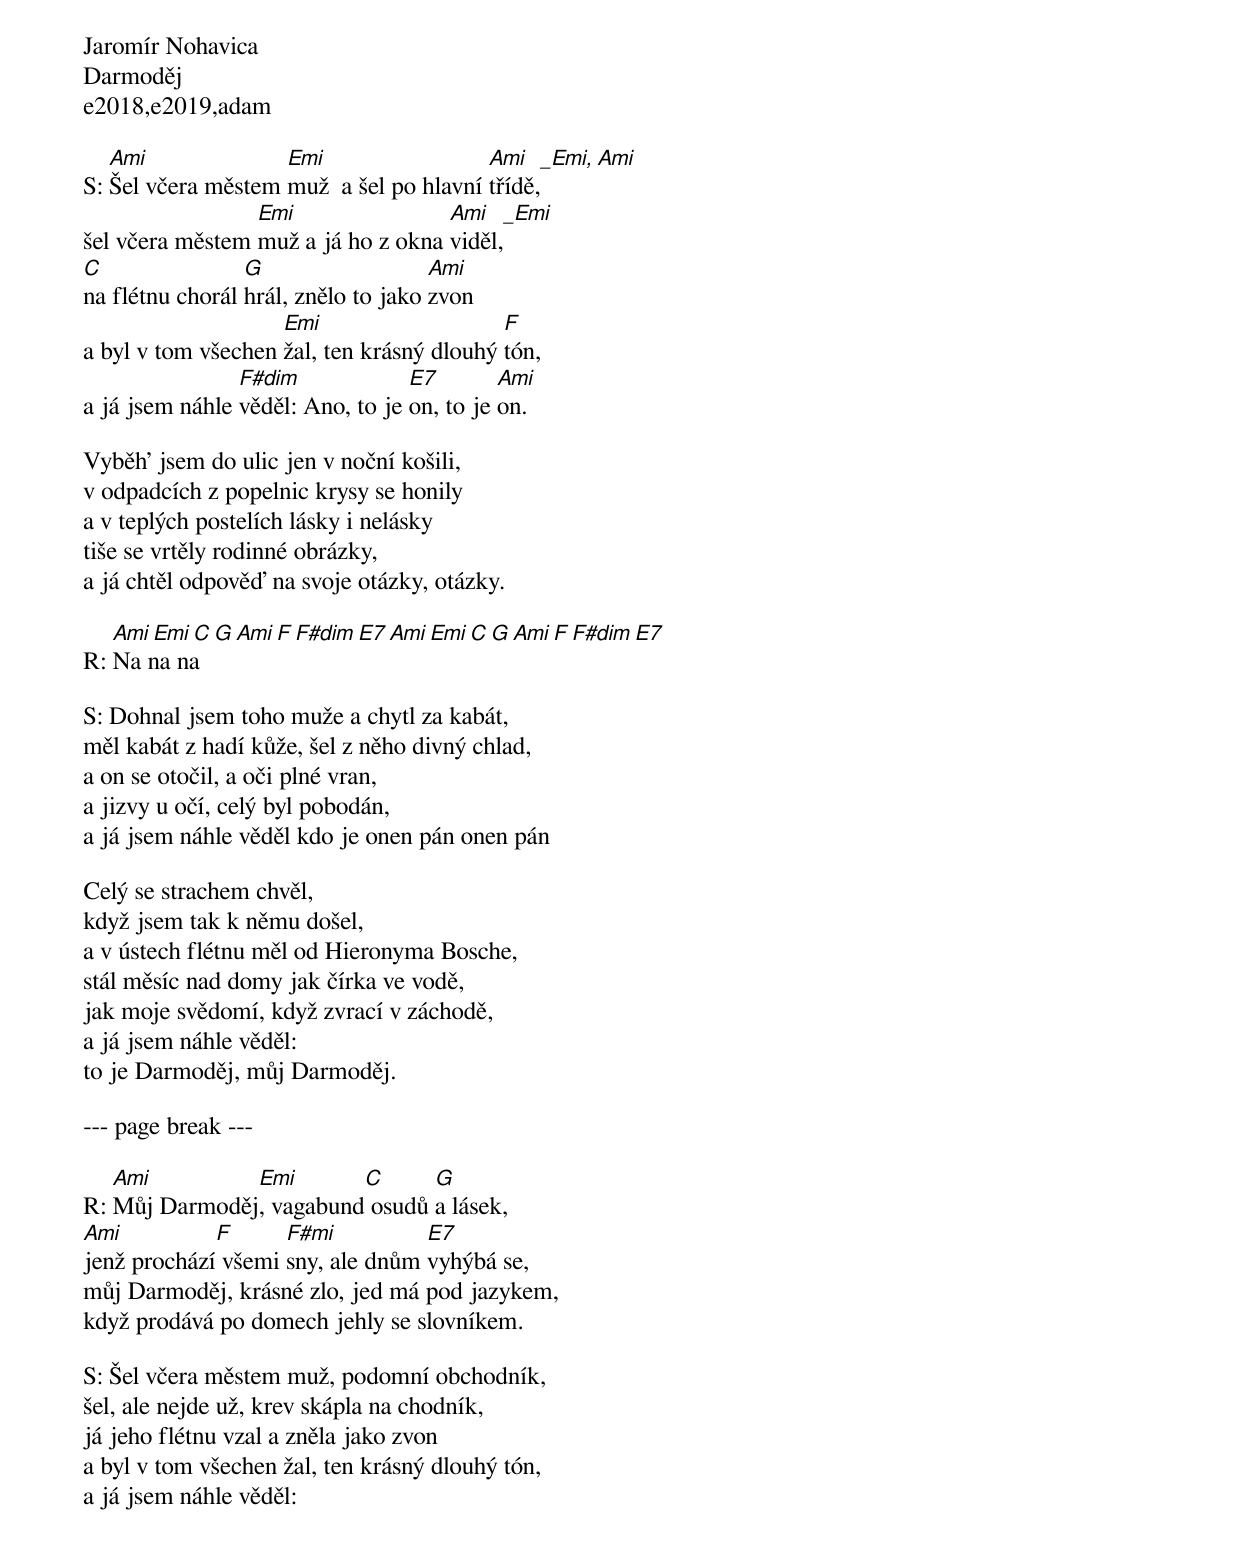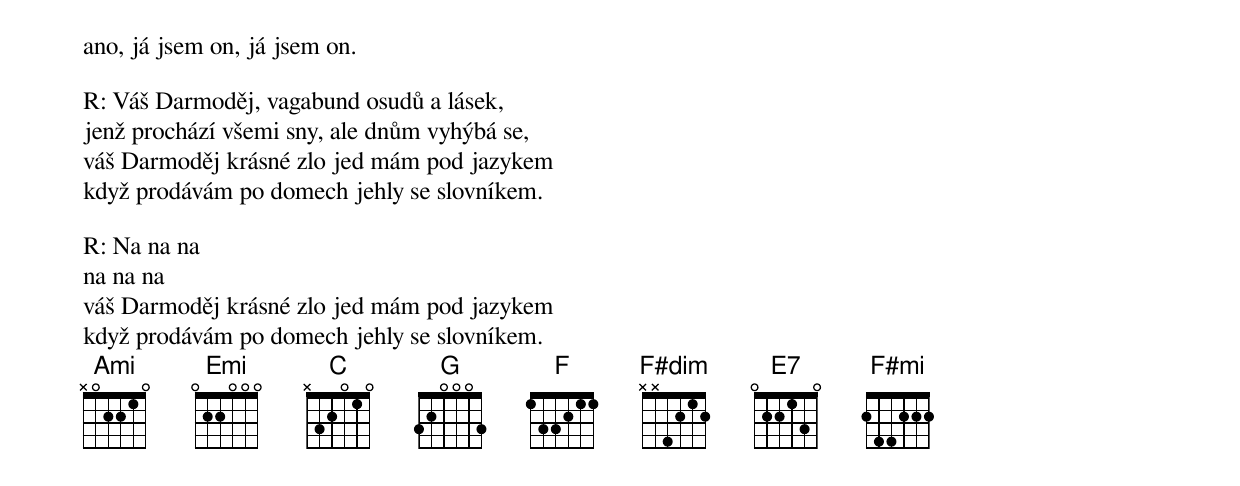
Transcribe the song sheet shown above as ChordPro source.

Jaromír Nohavica
Darmoděj
e2018,e2019,adam
{"spotify":"https://open.spotify.com/track/07VwgQdh8CrNxJ5dgNMoDW"}

S: [Ami]Šel včera městem [Emi]muž  a šel po hlavní [Ami]třídě,[_Emi, Ami]
šel včera městem [Emi]muž a já ho z okna [Ami]viděl,[_Emi]
[C]na flétnu chorál [G]hrál, znělo to jako [Ami]zvon
a byl v tom všechen [Emi]žal, ten krásný dlouhý [F]tón,
a já jsem náhle [F#dim]věděl: Ano, to je [E7]on, to je [Ami]on.

Vyběh' jsem do ulic jen v noční košili,
v odpadcích z popelnic krysy se honily
a v teplých postelích lásky i nelásky
tiše se vrtěly rodinné obrázky,
a já chtěl odpověď na svoje otázky, otázky.

R: [Ami Emi C G Ami F F#dim E7 Ami Emi C G Ami F F#dim E7]Na na na

S: Dohnal jsem toho muže a chytl za kabát,
měl kabát z hadí kůže, šel z něho divný chlad,
a on se otočil, a oči plné vran,
a jizvy u očí, celý byl pobodán,
a já jsem náhle věděl kdo je onen pán onen pán

Celý se strachem chvěl,
když jsem tak k němu došel,
a v ústech flétnu měl od Hieronyma Bosche,
stál měsíc nad domy jak čírka ve vodě,
jak moje svědomí, když zvrací v záchodě,
a já jsem náhle věděl:
to je Darmoděj, můj Darmoděj.

--- page break ---

R: [Ami]Můj Darmoděj[Emi], vagabund[C] osudů [G]a lásek,
[Ami]jenž prochází[F] všemi [F#mi]sny, ale dnům [E7]vyhýbá se,
můj Darmoděj, krásné zlo, jed má pod jazykem,
když prodává po domech jehly se slovníkem.

S: Šel včera městem muž, podomní obchodník,
šel, ale nejde už, krev skápla na chodník,
já jeho flétnu vzal a zněla jako zvon
a byl v tom všechen žal, ten krásný dlouhý tón,
a já jsem náhle věděl:
ano, já jsem on, já jsem on.

R: Váš Darmoděj, vagabund osudů a lásek,
jenž prochází všemi sny, ale dnům vyhýbá se,
váš Darmoděj krásné zlo jed mám pod jazykem
když prodávám po domech jehly se slovníkem.

R: Na na na
na na na
váš Darmoděj krásné zlo jed mám pod jazykem
když prodávám po domech jehly se slovníkem.
